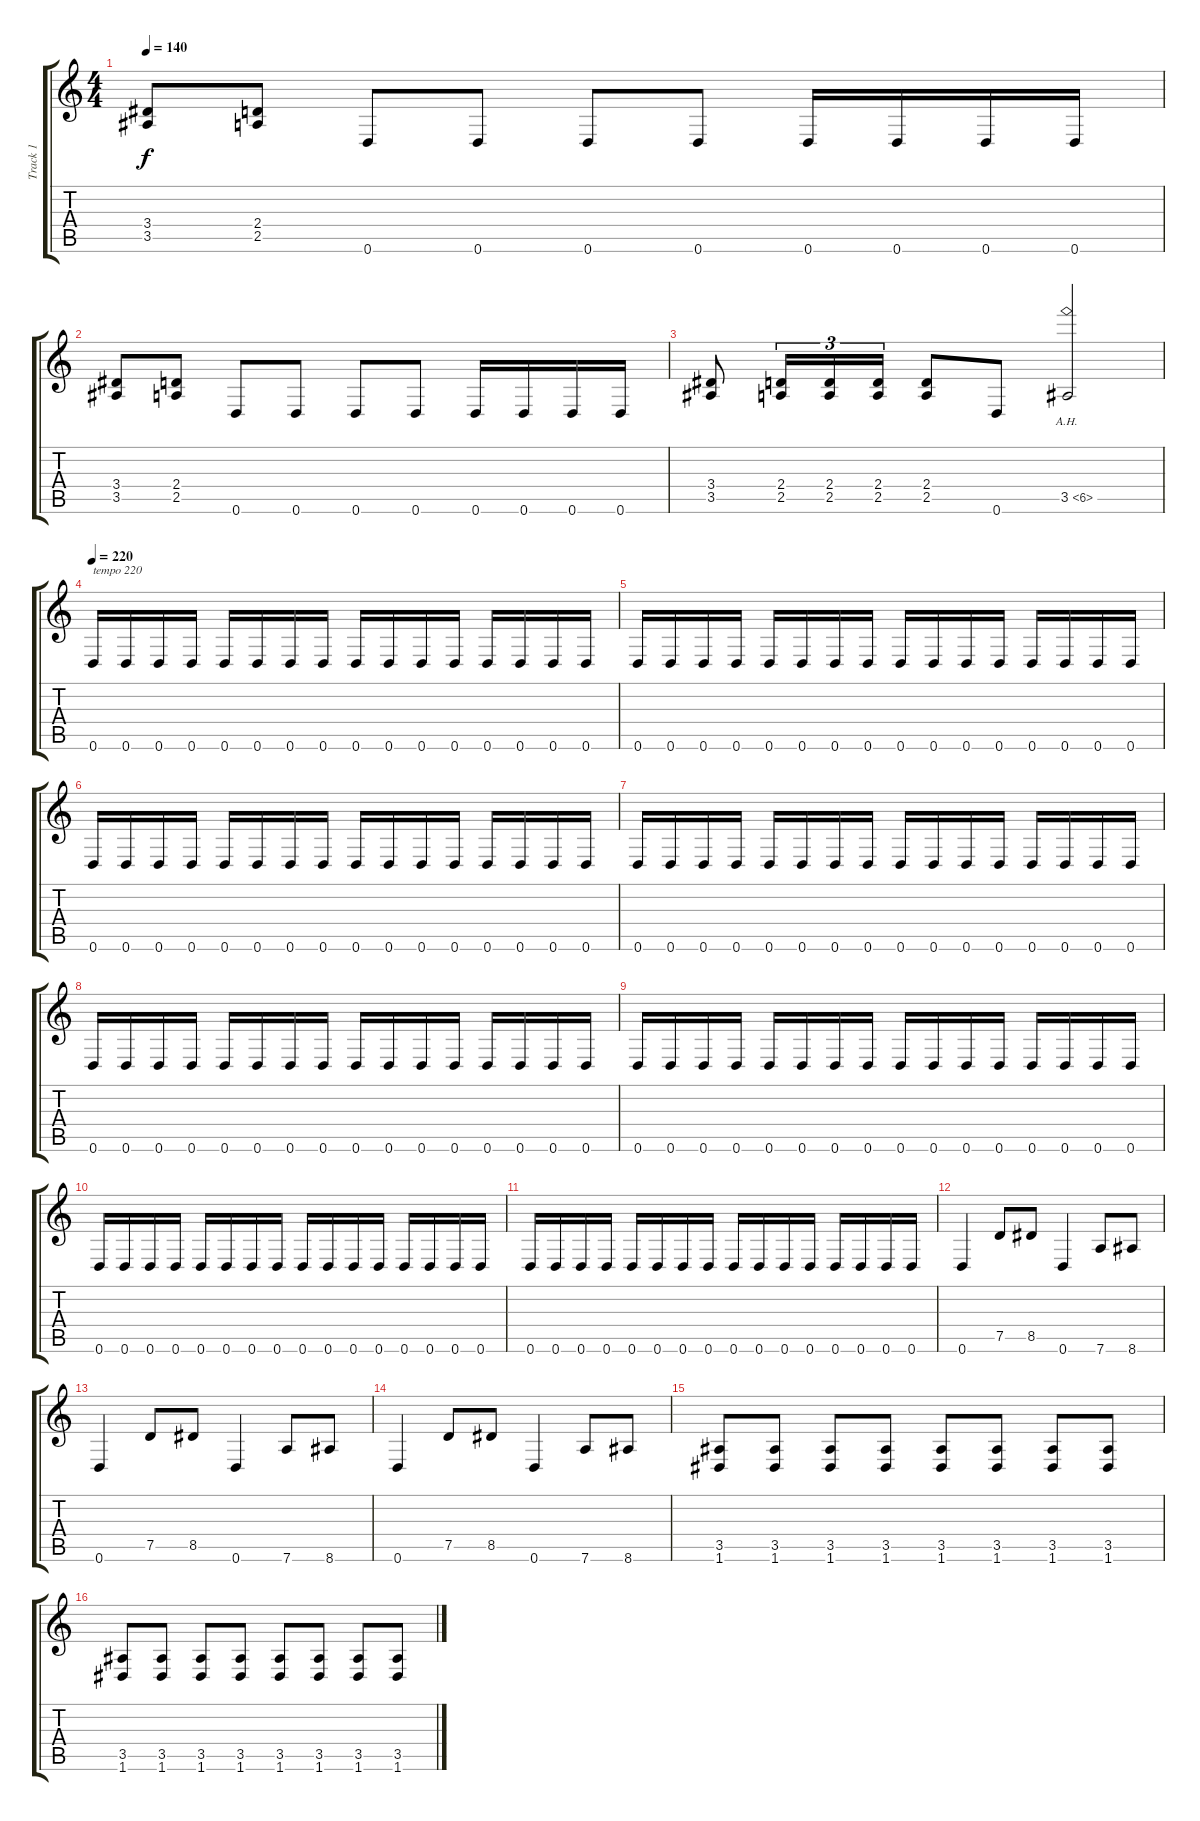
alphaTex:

\track ("Track 1" "Track 1") {instrument distortionguitar}
\staff {score tabs}
\tuning (D4 A3 F3 C3 G2 D2) {hide}
\ts (4 4)
\tempo 140
\clef g2
\ks c
(3.4 3.5).8{dy f} (2.4 2.5).8 0.6.8 0.6.8 0.6.8 0.6.8 0.6.16 0.6.16 0.6.16 0.6.16 |
(3.4 3.5).8 (2.4 2.5).8 0.6.8 0.6.8 0.6.8 0.6.8 0.6.16 0.6.16 0.6.16 0.6.16 |
(3.4 3.5).8 (2.4 2.5).16{tu (3 2)} (2.4 2.5).16{tu (3 2)} (2.4 2.5).16{tu (3 2)} (2.4 2.5).8 0.6.8 3.5{be (hold 0 0 60 0) ah 3}.2 |
\tempo 220
0.6.16{txt "tempo 220"} 0.6.16 0.6.16 0.6.16 0.6.16 0.6.16 0.6.16 0.6.16 0.6.16 0.6.16 0.6.16 0.6.16 0.6.16 0.6.16 0.6.16 0.6.16 |
0.6.16 0.6.16 0.6.16 0.6.16 0.6.16 0.6.16 0.6.16 0.6.16 0.6.16 0.6.16 0.6.16 0.6.16 0.6.16 0.6.16 0.6.16 0.6.16 |
0.6.16 0.6.16 0.6.16 0.6.16 0.6.16 0.6.16 0.6.16 0.6.16 0.6.16 0.6.16 0.6.16 0.6.16 0.6.16 0.6.16 0.6.16 0.6.16 |
0.6.16 0.6.16 0.6.16 0.6.16 0.6.16 0.6.16 0.6.16 0.6.16 0.6.16 0.6.16 0.6.16 0.6.16 0.6.16 0.6.16 0.6.16 0.6.16 |
0.6.16 0.6.16 0.6.16 0.6.16 0.6.16 0.6.16 0.6.16 0.6.16 0.6.16 0.6.16 0.6.16 0.6.16 0.6.16 0.6.16 0.6.16 0.6.16 |
0.6.16 0.6.16 0.6.16 0.6.16 0.6.16 0.6.16 0.6.16 0.6.16 0.6.16 0.6.16 0.6.16 0.6.16 0.6.16 0.6.16 0.6.16 0.6.16 |
0.6.16 0.6.16 0.6.16 0.6.16 0.6.16 0.6.16 0.6.16 0.6.16 0.6.16 0.6.16 0.6.16 0.6.16 0.6.16 0.6.16 0.6.16 0.6.16 |
0.6.16 0.6.16 0.6.16 0.6.16 0.6.16 0.6.16 0.6.16 0.6.16 0.6.16 0.6.16 0.6.16 0.6.16 0.6.16 0.6.16 0.6.16 0.6.16 |
0.6.4 7.5.8 8.5.8 0.6.4 7.6.8 8.6.8 |
0.6.4 7.5.8 8.5.8 0.6.4 7.6.8 8.6.8 |
0.6.4 7.5.8 8.5.8 0.6.4 7.6.8 8.6.8 |
(3.5 1.6).8 (3.5 1.6).8 (3.5 1.6).8 (3.5 1.6).8 (3.5 1.6).8 (3.5 1.6).8 (3.5 1.6).8 (3.5 1.6).8 |
(3.5 1.6).8 (3.5 1.6).8 (3.5 1.6).8 (3.5 1.6).8 (3.5 1.6).8 (3.5 1.6).8 (3.5 1.6).8 (3.5 1.6).8
